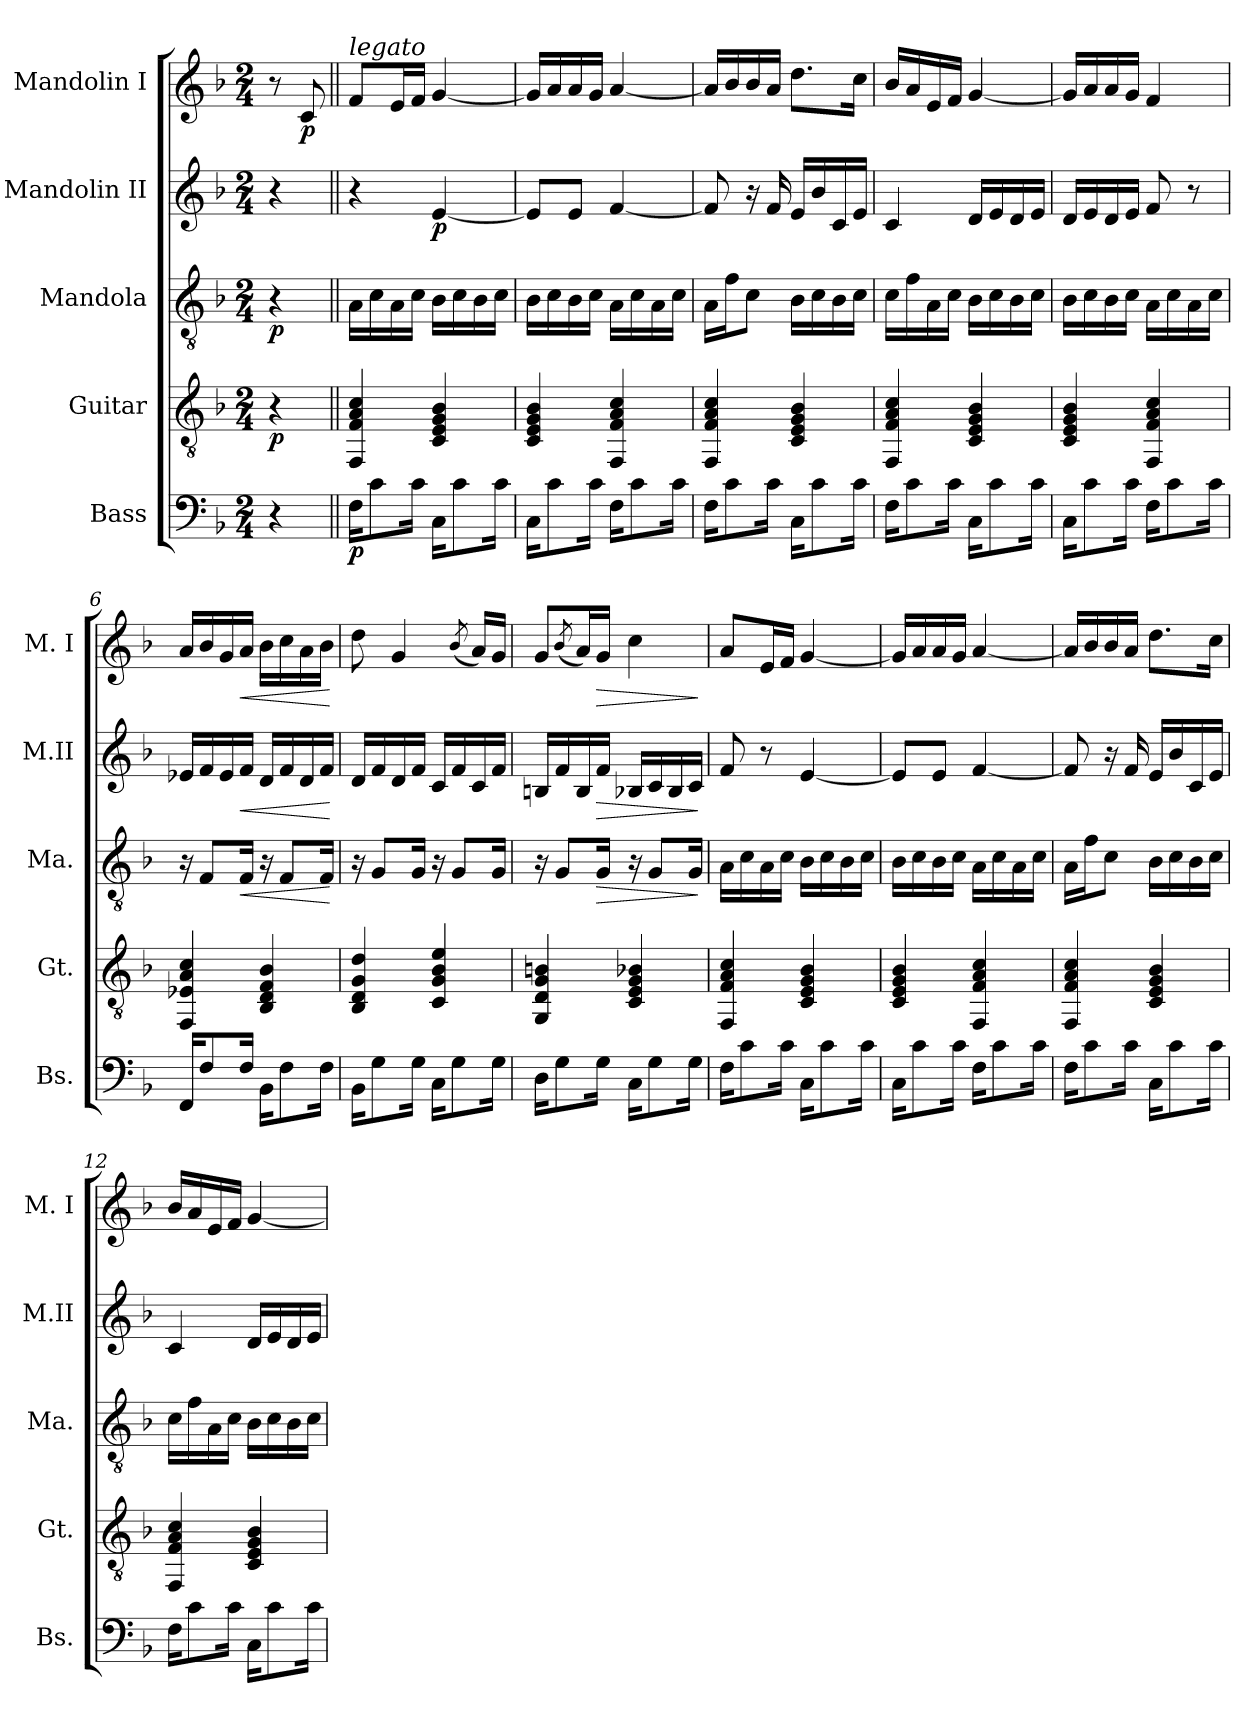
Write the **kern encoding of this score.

**kern	**dynam	**kern	**dynam	**kern	**dynam	**kern	**dynam	**kern	**dynam
*part5	*part5	*part4	*part4	*part3	*part3	*part2	*part2	*part1	*part1
*staff5	*staff5	*staff4	*staff4	*staff3	*staff3	*staff2	*staff2	*staff1	*staff1
*I"Bass	*	*I"Guitar	*	*I"Mandola	*	*I"Mandolin II	*	*I"Mandolin I	*
*I'Bs.	*	*I'Gt.	*	*I'Ma.	*	*I'M.II	*	*I'M. I	*
*clefF4	*	*clefGv2	*	*clefGv2	*	*clefG2	*	*clefG2	*
*ITrd7c12	*	*	*	*	*	*	*	*	*
*k[b-]	*	*k[b-]	*	*k[b-]	*	*k[b-]	*	*k[b-]	*
*M2/4	*	*M2/4	*	*M2/4	*	*M2/4	*	*M2/4	*
*MM30	*	*MM30	*	*MM30	*	*MM30	*	*MM30	*
=	=	=	=	=	=	=	=	=	=
!	!	!	!LO:DY:b	!	!LO:DY:b	!	!	!	!
4r	.	4r	p	4r	p	4r	.	8r	.
!	!	!	!	!	!	!	!	!	!LO:DY:b
.	.	.	.	.	.	.	.	8c/	p
=1||	=1||	=1||	=1||	=1||	=1||	=1||	=1||	=1||	=1||
!	!	!	!	!	!	!	!	!LO:TX:a:i:t=legato	!
!	!LO:DY:b	!	!	!	!	!	!	!	!
16FF\KL	p	4FF/ 4F/ 4A/ 4c/	.	16A\LL	.	4r	.	8f/L	.
8C\	.	.	.	16c\	.	.	.	.	.
.	.	.	.	16A\	.	.	.	16e/L	.
16C\Jk	.	.	.	16c\JJ	.	.	.	16f/JJ	.
!	!	!	!	!	!	!	!LO:DY:b	!	!
16CC\KL	.	4C/ 4E/ 4G/ 4B-/	.	16B-\LL	.	[4e/	p	[4g/	.
8C\	.	.	.	16c\	.	.	.	.	.
.	.	.	.	16B-\	.	.	.	.	.
16C\Jk	.	.	.	16c\JJ	.	.	.	.	.
=2	=2	=2	=2	=2	=2	=2	=2	=2	=2
16CC\KL	.	4C/ 4E/ 4G/ 4B-/	.	16B-\LL	.	8e/L]	.	16g/LL]	.
8C\	.	.	.	16c\	.	.	.	16a/	.
.	.	.	.	16B-\	.	8e/J	.	16a/	.
16C\Jk	.	.	.	16c\JJ	.	.	.	16g/JJ	.
16FF\KL	.	4FF/ 4F/ 4A/ 4c/	.	16A\LL	.	[4f/	.	[4a/	.
8C\	.	.	.	16c\	.	.	.	.	.
.	.	.	.	16A\	.	.	.	.	.
16C\Jk	.	.	.	16c\JJ	.	.	.	.	.
=3	=3	=3	=3	=3	=3	=3	=3	=3	=3
16FF\KL	.	4FF/ 4F/ 4A/ 4c/	.	16A\LL	.	8f/]	.	16a/LL]	.
8C\	.	.	.	16f\J	.	.	.	16b-/	.
.	.	.	.	8c\J	.	16r	.	16b-/	.
16C\Jk	.	.	.	.	.	16f/	.	16a/JJ	.
16CC\KL	.	4C/ 4E/ 4G/ 4B-/	.	16B-\LL	.	16e/LL	.	8.dd\L	.
8C\	.	.	.	16c\	.	16b-/	.	.	.
.	.	.	.	16B-\	.	16c/	.	.	.
16C\Jk	.	.	.	16c\JJ	.	16e/JJ	.	16cc\Jk	.
=4	=4	=4	=4	=4	=4	=4	=4	=4	=4
16FF\KL	.	4FF/ 4F/ 4A/ 4c/	.	16c\LL	.	4c/	.	16b-/LL	.
8C\	.	.	.	16f\	.	.	.	16a/	.
.	.	.	.	16A\	.	.	.	16e/	.
16C\Jk	.	.	.	16c\JJ	.	.	.	16f/JJ	.
16CC\KL	.	4C/ 4E/ 4G/ 4B-/	.	16B-\LL	.	16d/LL	.	[4g/	.
8C\	.	.	.	16c\	.	16e/	.	.	.
.	.	.	.	16B-\	.	16d/	.	.	.
16C\Jk	.	.	.	16c\JJ	.	16e/JJ	.	.	.
!!LO:LB:g=z
=5	=5	=5	=5	=5	=5	=5	=5	=5	=5
16CC\KL	.	4C/ 4E/ 4G/ 4B-/	.	16B-\LL	.	16d/LL	.	16g/LL]	.
8C\	.	.	.	16c\	.	16e/	.	16a/	.
.	.	.	.	16B-\	.	16d/	.	16a/	.
16C\Jk	.	.	.	16c\JJ	.	16e/JJ	.	16g/JJ	.
16FF\KL	.	4FF/ 4F/ 4A/ 4c/	.	16A\LL	.	8f/	.	4f/	.
8C\	.	.	.	16c\	.	.	.	.	.
.	.	.	.	16A\	.	8r	.	.	.
16C\Jk	.	.	.	16c\JJ	.	.	.	.	.
=6	=6	=6	=6	=6	=6	=6	=6	=6	=6
16FFF/KL	.	4FF/ 4E-X/ 4A/ 4c/	.	16r	.	16e-X/LL	.	16a/LL	.
8FF/	.	.	.	8F/L	.	16f/	.	16b-/	.
.	.	.	.	.	.	16e-/	.	16g/	.
!	!	!	!	!	!LO:HP:b	!	!LO:HP:b	!	!LO:HP:b
16FF/Jk	.	.	.	16F/Jk	<	16f/JJ	<	16a/JJ	<
16BBB-\KL	.	4BB-/ 4D/ 4F/ 4B-/	.	16r	.	16d/LL	.	16b-\LL	.
8FF\	.	.	.	8F/L	.	16f/	.	16cc\	.
.	.	.	.	.	.	16d/	.	16a\	.
16FF\Jk	.	.	.	16F/Jk	.	16f/JJ	.	16b-\JJ	.
.	.	.	.	.	[	.	[	.	[
=7	=7	=7	=7	=7	=7	=7	=7	=7	=7
16BBB-\KL	.	4BB-/ 4D/ 4G/ 4d/	.	16r	.	16d/LL	.	8dd\	.
8GG\	.	.	.	8G/L	.	16f/	.	.	.
.	.	.	.	.	.	16d/	.	4g/	.
16GG\Jk	.	.	.	16G/Jk	.	16f/JJ	.	.	.
16CC\KL	.	4C/ 4G/ 4B-/ 4e/	.	16r	.	16c/LL	.	.	.
8GG\	.	.	.	8G/L	.	16f/	.	.	.
.	.	.	.	.	.	.	.	(8qb-/	.
.	.	.	.	.	.	16c/	.	16a/LL)	.
16GG\Jk	.	.	.	16G/Jk	.	16f/JJ	.	16g/JJ	.
=8	=8	=8	=8	=8	=8	=8	=8	=8	=8
16DD\KL	.	4GG/ 4D/ 4G/ 4Bn/	.	16r	.	16Bn/LL	.	8g/L	.
8GG\	.	.	.	8G/L	.	16f/	.	.	.
.	.	.	.	.	.	.	.	(8qb-/	.
.	.	.	.	.	.	16B/	.	16a/L)	.
!	!	!	!	!	!LO:HP:b	!	!LO:HP:b	!	!LO:HP:b
16GG\Jk	.	.	.	16G/Jk	>	16f/JJ	>	16g/JJ	>
16CC\KL	.	4C/ 4E/ 4G/ 4B-X/	.	16r	.	16B-X/LL	.	4cc\	.
8GG\	.	.	.	8G/L	.	16c/	.	.	.
.	.	.	.	.	.	16B-/	.	.	.
16GG\Jk	.	.	.	16G/Jk	.	16c/JJ	.	.	.
.	.	.	.	.	]	.	]	.	]
=9	=9	=9	=9	=9	=9	=9	=9	=9	=9
16FF\KL	.	4FF/ 4F/ 4A/ 4c/	.	16A\LL	.	8f/	.	8a/L	.
8C\	.	.	.	16c\	.	.	.	.	.
.	.	.	.	16A\	.	8r	.	16e/L	.
16C\Jk	.	.	.	16c\JJ	.	.	.	16f/JJ	.
16CC\KL	.	4C/ 4E/ 4G/ 4B-/	.	16B-\LL	.	[4e/	.	[4g/	.
8C\	.	.	.	16c\	.	.	.	.	.
.	.	.	.	16B-\	.	.	.	.	.
16C\Jk	.	.	.	16c\JJ	.	.	.	.	.
!!LO:PB:g=z
=10	=10	=10	=10	=10	=10	=10	=10	=10	=10
16CC\KL	.	4C/ 4E/ 4G/ 4B-/	.	16B-\LL	.	8e/L]	.	16g/LL]	.
8C\	.	.	.	16c\	.	.	.	16a/	.
.	.	.	.	16B-\	.	8e/J	.	16a/	.
16C\Jk	.	.	.	16c\JJ	.	.	.	16g/JJ	.
16FF\KL	.	4FF/ 4F/ 4A/ 4c/	.	16A\LL	.	[4f/	.	[4a/	.
8C\	.	.	.	16c\	.	.	.	.	.
.	.	.	.	16A\	.	.	.	.	.
16C\Jk	.	.	.	16c\JJ	.	.	.	.	.
=11	=11	=11	=11	=11	=11	=11	=11	=11	=11
16FF\KL	.	4FF/ 4F/ 4A/ 4c/	.	16A\LL	.	8f/]	.	16a/LL]	.
8C\	.	.	.	16f\J	.	.	.	16b-/	.
.	.	.	.	8c\J	.	16r	.	16b-/	.
16C\Jk	.	.	.	.	.	16f/	.	16a/JJ	.
16CC\KL	.	4C/ 4E/ 4G/ 4B-/	.	16B-\LL	.	16e/LL	.	8.dd\L	.
8C\	.	.	.	16c\	.	16b-/	.	.	.
.	.	.	.	16B-\	.	16c/	.	.	.
16C\Jk	.	.	.	16c\JJ	.	16e/JJ	.	16cc\Jk	.
=12	=12	=12	=12	=12	=12	=12	=12	=12	=12
16FF\KL	.	4FF/ 4F/ 4A/ 4c/	.	16c\LL	.	4c/	.	16b-/LL	.
8C\	.	.	.	16f\	.	.	.	16a/	.
.	.	.	.	16A\	.	.	.	16e/	.
16C\Jk	.	.	.	16c\JJ	.	.	.	16f/JJ	.
16CC\KL	.	4C/ 4E/ 4G/ 4B-/	.	16B-\LL	.	16d/LL	.	[4g/	.
8C\	.	.	.	16c\	.	16e/	.	.	.
.	.	.	.	16B-\	.	16d/	.	.	.
16C\Jk	.	.	.	16c\JJ	.	16e/JJ	.	.	.
=	=	=	=	=	=	=	=	=	=
*-	*-	*-	*-	*-	*-	*-	*-	*-	*-
